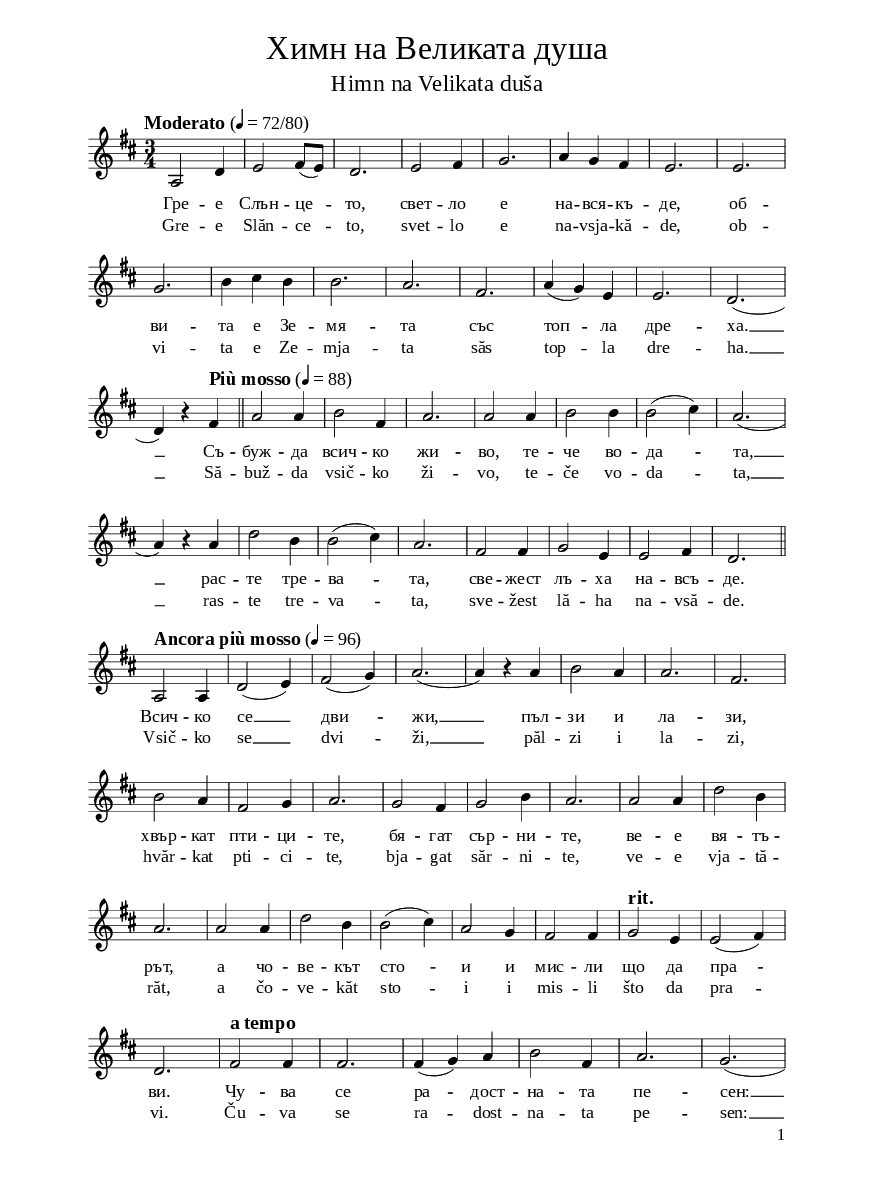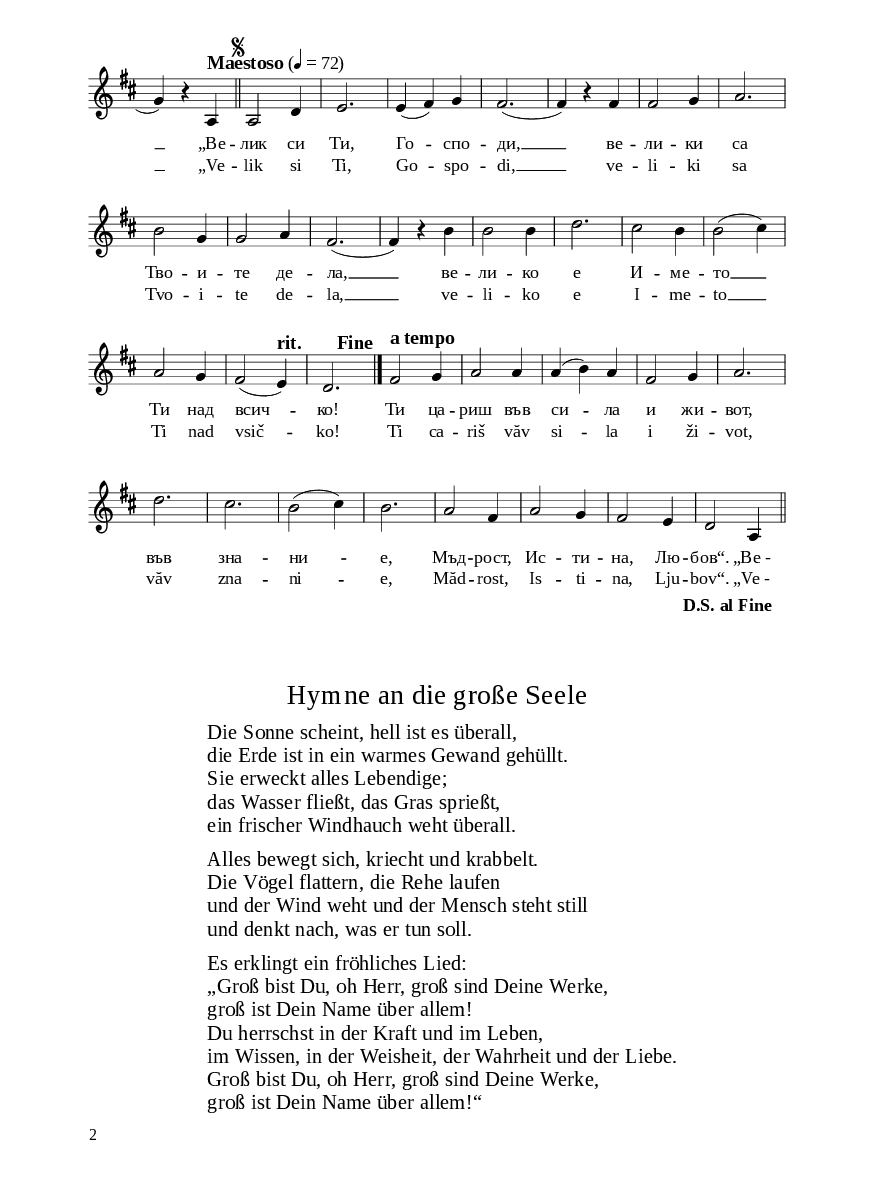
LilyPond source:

\version "2.24.4"

% include paper part and global functions
\include "include/globals.ily"

\bookpart {
  \label #'ref104
  \tocItem \markup "Химн на Великата душа – Himn na Velikata duša"
   \paper {
    print-all-headers = ##t
    print-page-number = ##t
    print-first-page-number = ##t

    % put page numbers on the bottom
    oddHeaderMarkup = \markup ""
    evenHeaderMarkup = \markup ""
    oddFooterMarkup = \markup
    \fill-line {
      ""
      \if \should-print-page-number \fromproperty #'page:page-number-string
    }
    evenFooterMarkup = \markup
    \fill-line {
      \if \should-print-page-number \fromproperty #'page:page-number-string
      ""
    }

    left-margin = 1.5\cm
    right-margin = 1.5\cm
    top-margin = 1.2\cm
    bottom-margin = 1.0\cm
    ragged-bottom = ##t % do not spread the staves to fill the whole vertical space

    % change distance between staves
    system-system-spacing =
    #'((basic-distance . 19)
       (minimum-distance . 8)
       (padding . 2)
       (stretchability . 12))
  }

  \header {
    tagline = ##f
  }
  \score {
    \include "include/score-layout.ily"

    \new Voice \absolute {
      \clef treble
      \key d \major
      \time 3/4
      \tempoFunc "Moderato" 4 "72/80"
      \autoBeamOff

      a2 d'4 | e'2 fis'8 [ (e'8) ]| d'2. | e'2 fis'4 | g'2. |

      a'4 g'4 fis'4 | e'2. |   e'2. | \break g'2. | b'4 cis''4 b'4 | b'2. | a'2. |

      fis'2. | a'4 (g'4) e'4 | e'2. |   d'2. (| \break d'4) r4
      \tempoFunc "Più mosso" 4 "88"
      fis'4  \bar "||" a'2 a'4 | b'2 fis'4 |

      a'2. | a'2 a'4 | b'2 b'4 |  b'2 ( cis''4 ) |  a'2. ( | \break a'4 ) r4 a'4 |

      d''2 b'4 | b'2 ( cis''4 ) | a'2. | fis'2 fis'4  |  g'2 e'4 |  e'2 fis'4 |

      d'2.  \bar "||" \break
      \tempoFunc "Ancora più mosso" 4 "96"

      a2 a4 | d'2 ( e'4 ) | fis'2 ( g'4 ) | a'2. (| a'4 ) r4 a'4 |  b'2 a'4 |

      a'2. | fis'2. | \break

      b'2 a'4 | fis'2 g'4 | a'2. | g'2 fis'4 |

      g'2 b'4 |  a'2. |  a'2 a'4 | d''2 b'4 | \break a'2.  | a'2 a'4 |

      d''2 b'4 | b'2 ( cis''4 ) |  a'2 g'4  |  fis'2  fis'4 |
      \tempo "rit." g'2  e'4 | e'2 ( fis'4 ) | \break
      d'2. | \tempo "a tempo" fis'2 fis'4 | fis'2. | fis'4 ( g'4 )  a'4 | b'2 fis'4 |  a'2.
      | % 61
      g'2. (| \break g'4) r4  \tempoFunc "Maestoso" 4 "72" a4 \mark \markup {\small \musicglyph "scripts.segno" }  \bar "||"
      a2  d'4 | % 63
      e'2. | % 64
      e'4 (  fis'4 )  g'4 |  % 65
      fis'2. (|   fis'4) r4  fis'4 |  % 66
      fis'2  g'4 |  % 67
      a'2. | \break % 68
      b'2  g'4 | % 69
      g'2  a'4 |
      fis'2. (| fis'4) r4 b'4 | % 71
      b'2  b'4 | % 72
      d''2.  | % 73
      cis''2  b'4 | % 74
      b'2 (  cis''4 ) |\break % 75
      a'2  g'4 |  % 76
      fis'2 ( \tempo "rit." e'4 )  | % 77
      \tempo "   Fine" d'2. \bar "|."
      | % 78
      \tempo "a tempo" fis'2 g'4 | % 79
      a'2  a'4 |
      a'4 (  b'4 )  a'4 | % 81
      fis'2  g'4 |  % 82
      a'2. | \break % 83
      d''2. | % 84
      cis''2. | % 85
      b'2 (  cis''4 ) | % 86
      b'2.  | % 87
      a'2  fis'4 | % 88
      a'2  g'4 | % 89
      fis'2  e'4 |
      d'2  a4 | \bar"||"
    }

    \addlyrics {
      Гре -- е Слън -- це -- то, свет -- ло е

      на -- вся -- къ -- де,  об -- ви -- та е Зе -- мя -- та със топ -- ла дре -- ха. __

      Съ -- буж -- да всич  --  ко жи -- во,

      те -- че во -- да -- та, __ рас -- те тре -- ва -- та,

      све -- жест лъ -- ха на -- всъ -- де.

      Всич -- ко се __ дви -- жи, __ пъл -- зи и ла -- зи,

      хвър -- кат пти -- ци -- те, бя -- гат сър -- ни -- те,

      ве -- е вя -- тъ -- рът, а чо -- ве -- кът сто -- и

      и мис -- ли що да пра -- ви.

      Чу -- ва се ра -- дост -- на -- та пе -- сен: __

      „Ве -- лик си Ти, Го -- спо -- ди, __

      ве -- ли -- ки са Тво -- и -- те де -- ла, __

      ве -- ли -- ко е И -- ме -- то __ Ти над всич -- ко!

      Ти ца -- риш във си -- ла и жи -- вот,

      във зна -- ни -- е, Мъд -- рост,

      Ис -- ти -- на, Лю -- бов“. "„Ве - "

    }


    \addlyrics {
      Gre -- e Slăn -- ce -- to, svet -- lo e

      na -- vsja -- kă -- de,  ob -- vi -- ta e Ze -- mja -- ta săs top -- la dre -- ha. __

      Să -- buž -- da vsič  --  ko ži -- vo,

      te -- če vo -- da -- ta, __ ras -- te tre -- va -- ta,

      sve -- žest lă -- ha na -- vsă -- de.

      Vsič -- ko se __ dvi -- ži, __ păl -- zi i la -- zi,

      hvăr -- kat pti -- ci -- te, bja -- gat săr -- ni -- te,

      ve -- e vja -- tă -- răt, a čo -- ve -- kăt sto -- i

      i mis -- li što da pra -- vi.

      Ču -- va se ra -- dost -- na -- ta pe -- sen: __

      „Ve -- lik si Ti, Go -- spo -- di, __

      ve -- li -- ki sa Tvo -- i -- te de -- la, __

      ve -- li -- ko e I -- me -- to __ Ti nad vsič -- ko!

      Ti ca -- riš văv si -- la i ži -- vot,

      văv zna -- ni -- e, Măd -- rost,

      Is -- ti -- na, Lju -- bov“. "„Ve - "

    }


    \header {
      title = \titleFunc "Химн на Великата душа" "Himn na Velikata duša"
    }

    \midi{}

  } % score

  \markup \empty-one

  \markup \dc-one "D.S. al Fine"
  %

  % include foreign translation(s) of the song

  \markup \vspace #3
  \version "2.24.4"

\markup \fill-line { \fontsize #deTitleFontSize "Hymne an die große Seele" }
\markup \null
\markup \null
\markup \abs-fontsize #10 {
     \fill-line {
  \override #`(baseline-skip . ,deCoupletBaselineSkip)

  \column { 
    \line { " "Die Sonne scheint, hell ist es überall, }

    \line { " "die Erde ist in ein warmes Gewand gehüllt. }

    \line { " "Sie erweckt alles Lebendige; }

    \line { " "das Wasser fließt, das Gras sprießt, }

    \line { " " ein frischer Windhauch weht überall. }
 \vspace #0.5

    \line { " "Alles bewegt sich, kriecht und krabbelt.}

    \line { " "Die Vögel flattern, die Rehe laufen }

    \line { " "und der Wind weht und der Mensch steht still}

    \line { " "und denkt nach, was er tun soll. }
    
 \vspace #0.5
    \line { " "Es erklingt ein fröhliches Lied:}

    \line { " "„Groß bist Du, oh Herr, groß sind Deine Werke, }

    \line { " " groß ist Dein Name über allem!}
  

    \line { " "Du herrschst in der Kraft und im Leben,}

    \line { " "im Wissen, in der Weisheit, der Wahrheit und der Liebe.}
    

    \line { " "Groß bist Du, oh Herr, groß sind Deine Werke, }

    \line { " "groß ist Dein Name über allem!“}

  }
     }
}


} % bookpart
